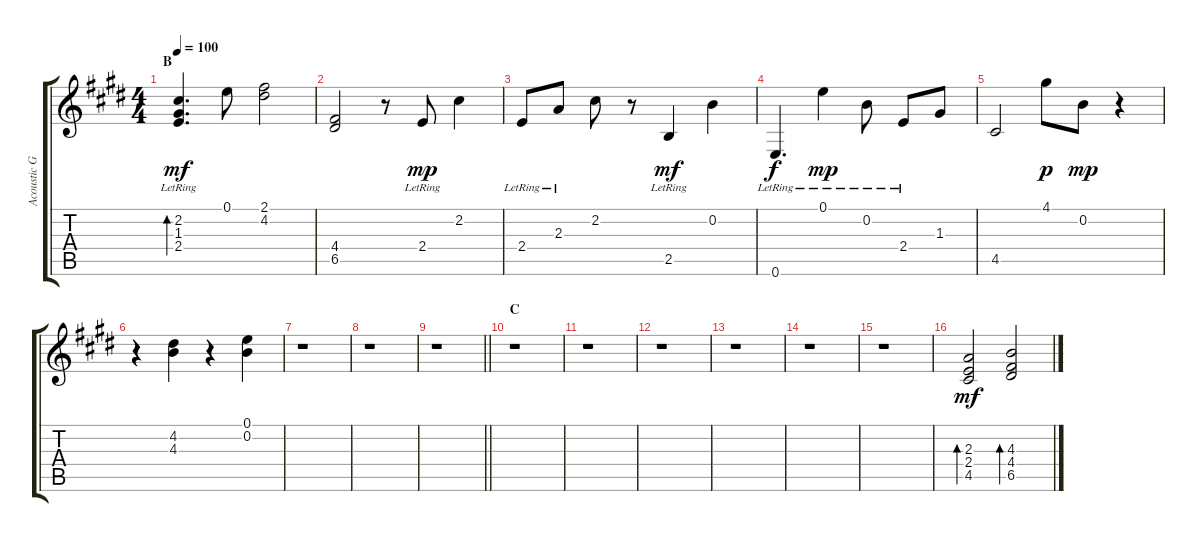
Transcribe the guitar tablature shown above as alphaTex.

\track ("Acoustic Guitar (L)" "Acoustic G") {instrument acousticguitarsteel}
\staff {score tabs}
\tuning (E4 B3 G3 D3 A2 E2) {hide}
\ts (4 4)
\section ("" "B")
\tempo 100
\clef g2
\ks e
(2.2{lr} 1.3{lr} 2.4{lr}).4{d bd 60 dy mf} 0.1.8 (2.1 4.2).2 |
(4.4 6.5).2 r.8 2.4{lr}.8{dy mp} 2.2.4 |
2.4{lr}.8 2.3{lr}.8 2.2.8 r.8 2.5{lr}.4{dy mf} 0.2.4 |
0.6{lr}.4{d dy f} 0.1{lr}.4{dy mp} 0.2{lr}.8 2.4{lr}.8 1.3.8 |
4.5.2 4.1.8{dy p} 0.2.8{dy mp} r.4 |
r.4 (4.2 4.3).4 r.4 (0.1 0.2).4 |
r.1 |
r.1 |
\barLineRight lightlight
r.1 |
\section ("" "C")
r.1 |
r.1 |
r.1 |
r.1 |
r.1 |
r.1 |
(2.3 2.4 4.5).2{bd 60 dy mf} (4.3 4.4 6.5).2{bd 60}
